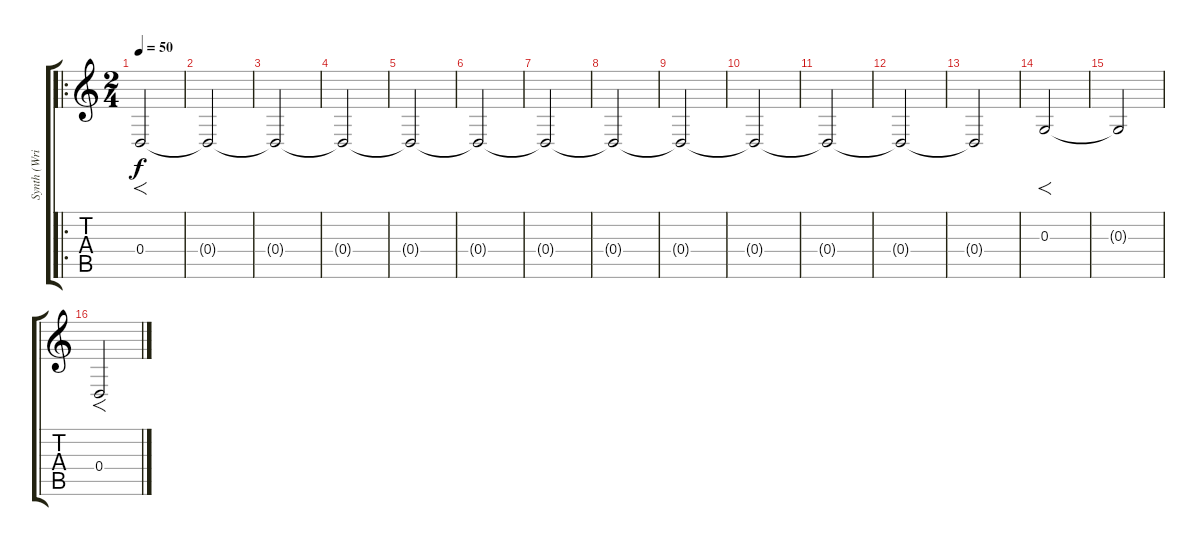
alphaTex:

\track ("Synth (Wright)" "Synth (Wri") {instrument fx4atmosphere}
\staff {score tabs}
\tuning (E4 B3 G3 D3 A2 E2) {hide}
\ro
\ts (2 4)
\tempo 50
\clef g2
\ks c
0.4.2{f dy f instrument fx4atmosphere} |
0.4{t}.2 |
0.4{t}.2 |
0.4{t}.2 |
0.4{t}.2 |
0.4{t}.2 |
0.4{t}.2 |
0.4{t}.2 |
0.4{t}.2 |
0.4{t}.2 |
0.4{t}.2 |
0.4{t}.2 |
0.4{t}.2 |
0.3.2{f} |
0.3{t}.2 |
0.4.2{f}
